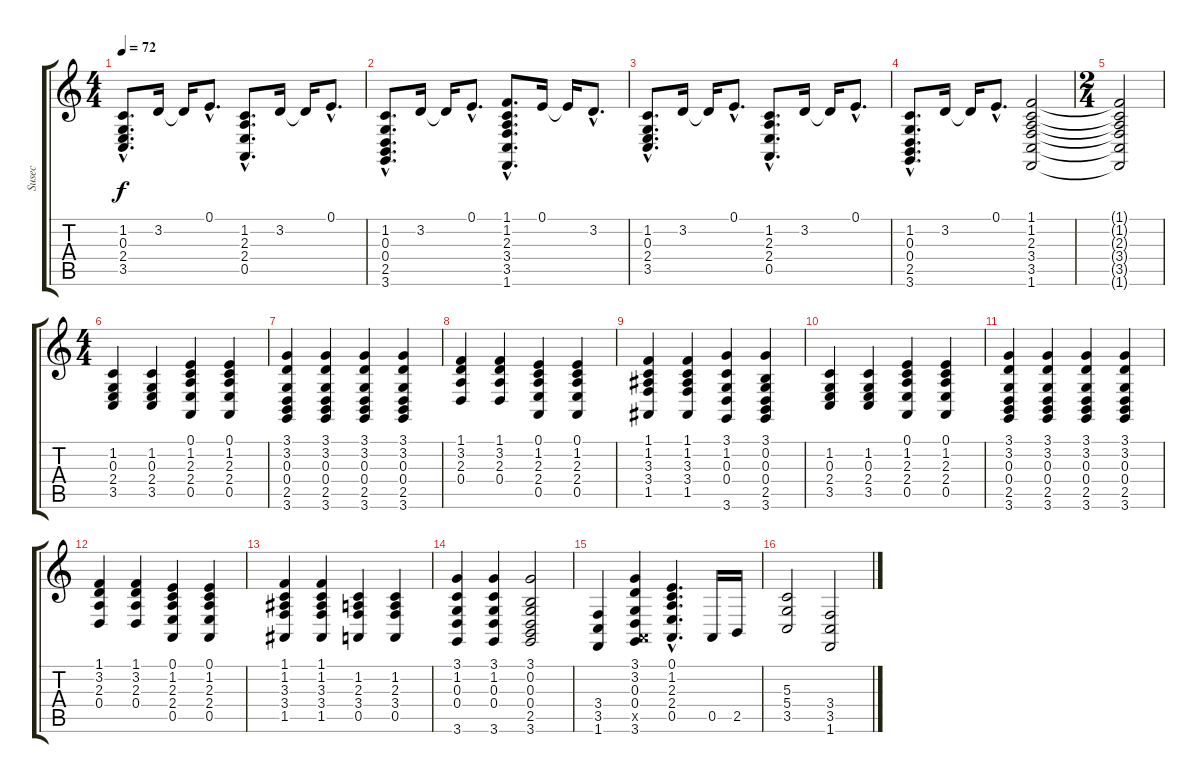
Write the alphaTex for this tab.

\track ("Susec" "Susec") {instrument brightacousticpiano}
\staff {score tabs}
\tuning (E4 B3 G3 D3 A2 E2) {hide}
\ts (4 4)
\tempo 72
\clef g2
\ks c
(1.2{hac} 0.3{hac} 2.4{hac} 3.5{hac}).8{d dy f instrument brightacousticpiano} 3.2.16 3.2{t}.16 0.1{hac}.8{d} (1.2{hac} 2.3{hac} 2.4{hac} 0.5{hac}).8{d} 3.2.16 3.2{t}.16 0.1{hac}.8{d} |
(1.2{hac} 0.3{hac} 0.4{hac} 2.5{hac} 3.6{hac}).8{d} 3.2.16 3.2{t}.16 0.1{hac}.8{d} (1.1{hac} 1.2{hac} 2.3{hac} 3.4{hac} 3.5{hac} 1.6{hac}).8{d} 0.1.16 0.1{t}.16 3.2{hac}.8{d} |
(1.2{hac} 0.3{hac} 2.4{hac} 3.5{hac}).8{d} 3.2.16 3.2{t}.16 0.1{hac}.8{d} (1.2{hac} 2.3{hac} 2.4{hac} 0.5{hac}).8{d} 3.2.16 3.2{t}.16 0.1{hac}.8{d} |
(1.2{hac} 0.3{hac} 0.4{hac} 2.5{hac} 3.6{hac}).8{d} 3.2.16 3.2{t}.16 0.1{hac}.8{d} (1.1 1.2 2.3 3.4 3.5 1.6).2 |
\ts (2 4)
(1.1{t} 1.2{t} 2.3{t} 3.4{t} 3.5{t} 1.6{t}).2 |
\ts (4 4)
(1.2 0.3 2.4 3.5).4 (1.2 0.3 2.4 3.5).4 (0.1 1.2 2.3 2.4 0.5).4 (0.1 1.2 2.3 2.4 0.5).4 |
(3.1 3.2 0.3 0.4 2.5 3.6).4 (3.1 3.2 0.3 0.4 2.5 3.6).4 (3.1 3.2 0.3 0.4 2.5 3.6).4 (3.1 3.2 0.3 0.4 2.5 3.6).4 |
(1.1 3.2 2.3 0.4).4 (1.1 3.2 2.3 0.4).4 (0.1 1.2 2.3 2.4 0.5).4 (0.1 1.2 2.3 2.4 0.5).4 |
(1.1 1.2 3.3 3.4 1.5).4 (1.1 1.2 3.3 3.4 1.5).4 (3.1 1.2 0.3 0.4 3.6).4 (3.1 0.2 0.3 0.4 2.5 3.6).4 |
(1.2 0.3 2.4 3.5).4 (1.2 0.3 2.4 3.5).4 (0.1 1.2 2.3 2.4 0.5).4 (0.1 1.2 2.3 2.4 0.5).4 |
(3.1 3.2 0.3 0.4 2.5 3.6).4 (3.1 3.2 0.3 0.4 2.5 3.6).4 (3.1 3.2 0.3 0.4 2.5 3.6).4 (3.1 3.2 0.3 0.4 2.5 3.6).4 |
(1.1 3.2 2.3 0.4).4 (1.1 3.2 2.3 0.4).4 (0.1 1.2 2.3 2.4 0.5).4 (0.1 1.2 2.3 2.4 0.5).4 |
(1.1 1.2 3.3 3.4 1.5).4 (1.1 1.2 3.3 3.4 1.5).4 (1.2 2.3 3.4 0.5).4 (1.2 2.3 3.4 0.5).4 |
(3.1 1.2 0.3 0.4 3.6).4 (3.1 1.2 0.3 0.4 3.6).4 (3.1 0.2 0.3 0.4 2.5 3.6).2 |
(3.4 3.5 1.6).4 (3.1 3.2 0.3 0.4 0.5{x} 3.6).4 (0.1{hac} 1.2{hac} 2.3{hac} 2.4{hac} 0.5{hac}).4{d} 0.5.16 2.5.16 |
(5.3 5.4 3.5).2 (3.4 3.5 1.6).2
